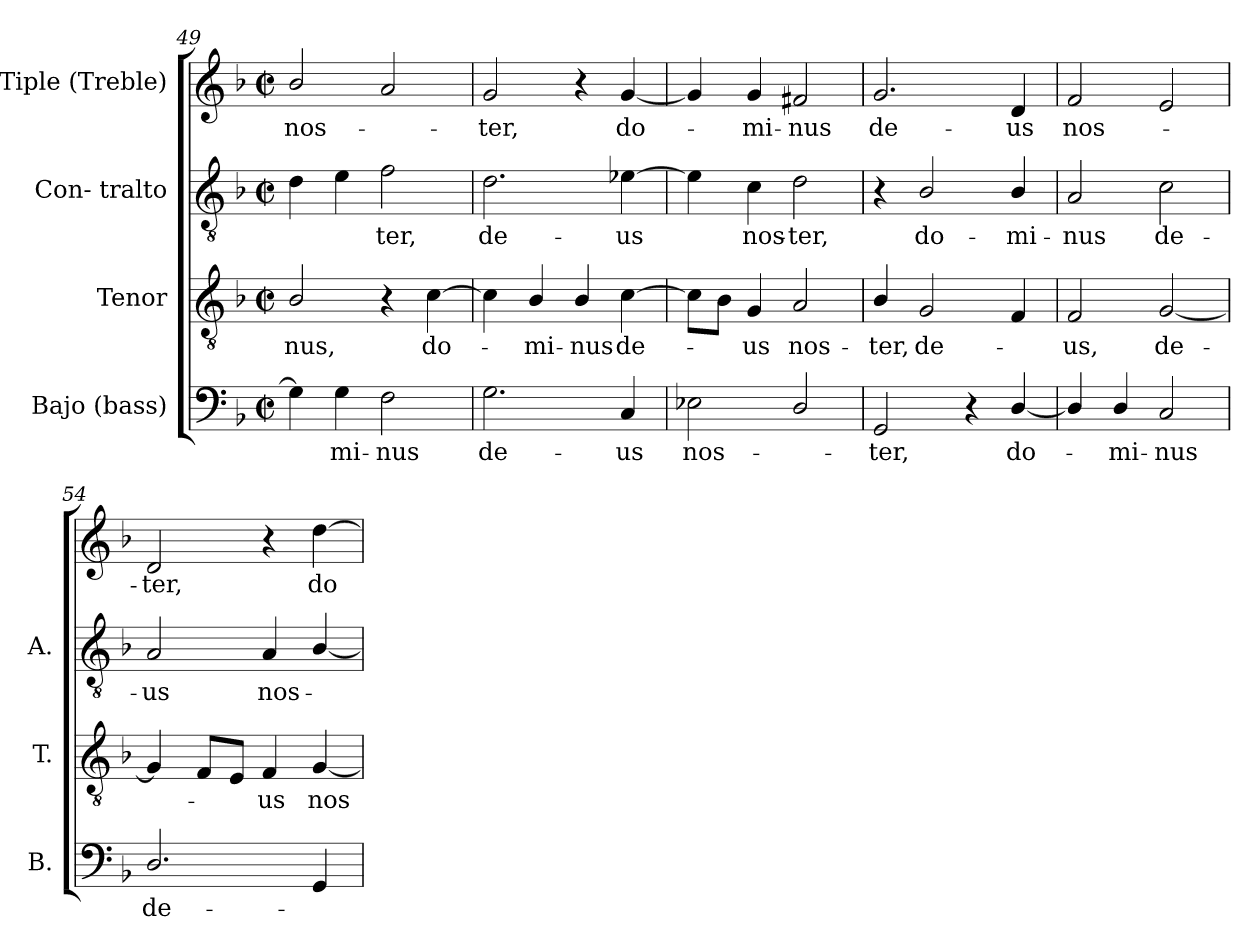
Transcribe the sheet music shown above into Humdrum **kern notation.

**kern	**text	**kern	**text	**kern	**text	**kern	**text
*part4	*part4	*part3	*part3	*part2	*part2	*part1	*part1
*staff4	*staff4	*staff3	*staff3	*staff2	*staff2	*staff1	*staff1
*I"Bajo (bass)	*	*I"Tenor	*	*I"Con- tralto	*	*I"Tiple (Treble)	*
*I'B.	*	*I'T.	*	*I'A.	*	*	*
*clefF4	*	*clefGv2	*	*clefGv2	*	*clefG2	*
*	*	*ITrd7c12	*	*ITrd7c12	*	*	*
*k[b-]	*	*k[b-]	*	*k[b-]	*	*k[b-]	*
*F:	*	*F:	*	*F:	*	*F:	*
*M2/2	*	*M2/2	*	*M2/2	*	*M2/2	*
*met(c|)	*	*met(c|)	*	*met(c|)	*	*met(c|)	*
=49	=49	=49	=49	=49	=49	=49	=49
!	!	!	!LO:LY:b:color=#000000	!	!	!	!
!	!	!	!	!	!	!	!LO:LY:b:color=#000000
4Gi\]	.	2BB-i/	-nus,	4Di\	.	2b-i/	nos-
!	!LO:LY:b:color=#000000	!	!	!	!	!	!
4Gi\	-mi-	.	.	4Ei\	.	.	.
!	!LO:LY:b:color=#000000	!	!	!	!	!	!
!	!	!	!	!	!LO:LY:b:color=#000000	!	!
2Fi\	-nus	4r	.	2Fi\	-ter,	2ai/	.
!	!	!	!LO:LY:b:color=#000000	!	!	!	!
.	.	[4Ci\	do-	.	.	.	.
=50	=50	=50	=50	=50	=50	=50	=50
!	!LO:LY:b:color=#000000	!	!	!	!	!	!
!	!	!	!	!	!LO:LY:b:color=#000000	!	!
!	!	!	!	!	!	!	!LO:LY:b:color=#000000
2.Gi\	de-	4Ci\]	.	2.Di\	de-	2gi/	-ter,
!	!	!	!LO:LY:b:color=#000000	!	!	!	!
.	.	4BB-i/	-mi-	.	.	.	.
!	!	!	!LO:LY:b:color=#000000	!	!	!	!
.	.	4BB-i/	-nus	.	.	4r	.
!	!LO:LY:b:color=#000000	!	!	!	!	!	!
!	!	!	!LO:LY:b:color=#000000	!	!	!	!
!	!	!	!	!	!LO:LY:b:color=#000000	!	!
!	!	!	!	!	!	!	!LO:LY:b:color=#000000
4Ci/	-us	[4Ci\	de-	[4E-Xi\	-us	[4gi/	do-
=51	=51	=51	=51	=51	=51	=51	=51
!	!LO:LY:b:color=#000000	!	!	!	!	!	!
2E-Xi\	nos-	8Ci\L]	.	4E-i\]	.	4gi/]	.
.	.	8BB-i\J	.	.	.	.	.
!	!	!	!LO:LY:b:color=#000000	!	!	!	!
!	!	!	!	!	!LO:LY:b:color=#000000	!	!
!	!	!	!	!	!	!	!LO:LY:b:color=#000000
.	.	4GGi/	-us	4Ci\	nos-	4gi/	-mi-
!	!	!	!LO:LY:b:color=#000000	!	!	!	!
!	!	!	!	!	!LO:LY:b:color=#000000	!	!
!	!	!	!	!	!	!	!LO:LY:b:color=#000000
2Di/	.	2AAi/	nos-	2Di\	-ter,	2f#Xi/	-nus
=52	=52	=52	=52	=52	=52	=52	=52
!	!LO:LY:b:color=#000000	!	!	!	!	!	!
!	!	!	!LO:LY:b:color=#000000	!	!	!	!
!	!	!	!	!	!	!	!LO:LY:b:color=#000000
2GGi/	-ter,	4BB-i/	-ter,	4r	.	2.gi/	de-
!	!	!	!LO:LY:b:color=#000000	!	!	!	!
!	!	!	!	!	!LO:LY:b:color=#000000	!	!
.	.	2GGi/	de-	2BB-i/	do-	.	.
4r	.	.	.	.	.	.	.
!	!LO:LY:b:color=#000000	!	!	!	!	!	!
!	!	!	!	!	!LO:LY:b:color=#000000	!	!
!	!	!	!	!	!	!	!LO:LY:b:color=#000000
[4Di/	do-	4FFi/	.	4BB-i/	-mi-	4di/	-us
=53	=53	=53	=53	=53	=53	=53	=53
!	!	!	!LO:LY:b:color=#000000	!	!	!	!
!	!	!	!	!	!LO:LY:b:color=#000000	!	!
!	!	!	!	!	!	!	!LO:LY:b:color=#000000
4Di/]	.	2FFi/	-us,	2AAi/	-nus	2fi/	nos-
!	!LO:LY:b:color=#000000	!	!	!	!	!	!
4Di/	-mi-	.	.	.	.	.	.
!	!LO:LY:b:color=#000000	!	!	!	!	!	!
!	!	!	!LO:LY:b:color=#000000	!	!	!	!
!	!	!	!	!	!LO:LY:b:color=#000000	!	!
2Ci/	-nus	[2GGi/	de-	2Ci\	de-	2ei/	.
!!LO:LB:g=z
=54	=54	=54	=54	=54	=54	=54	=54
!	!LO:LY:b:color=#000000	!	!	!	!	!	!
!	!	!	!	!	!LO:LY:b:color=#000000	!	!
!	!	!	!	!	!	!	!LO:LY:b:color=#000000
2.Di/	de-	4GGi/]	.	2AAi/	-us	2di/	-ter,
.	.	8FFi/L	.	.	.	.	.
.	.	8EEi/J	.	.	.	.	.
!	!	!	!LO:LY:b:color=#000000	!	!	!	!
!	!	!	!	!	!LO:LY:b:color=#000000	!	!
.	.	4FFi/	-us	4AAi/	nos-	4r	.
!	!	!	!LO:LY:b:color=#000000	!	!	!	!
!	!	!	!	!	!	!	!LO:LY:b:color=#000000
4GGi/	.	[4GGi/	nos-	[4BB-i/	.	[4ddi\	do-
=	=	=	=	=	=	=	=
*-	*-	*-	*-	*-	*-	*-	*-
